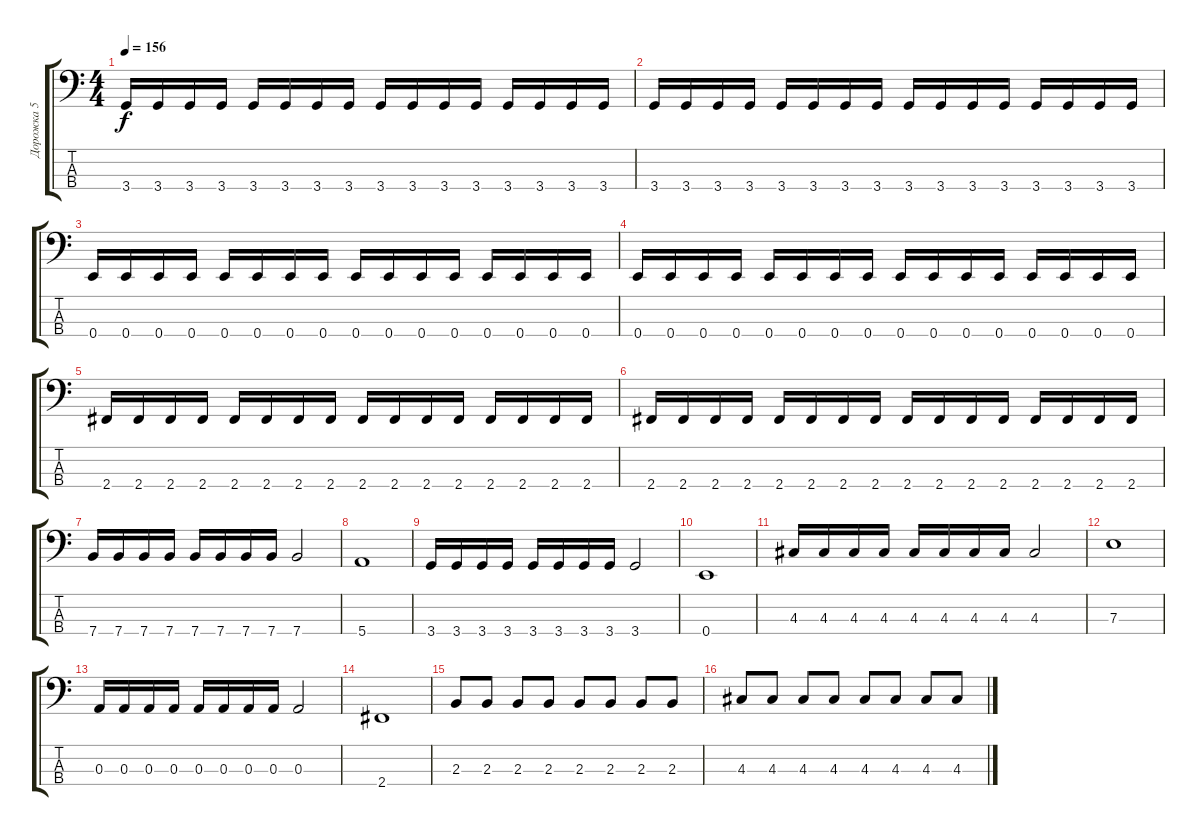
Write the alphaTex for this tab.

\track ("Дорожка 5" "Дорожка 5") {instrument electricbassfinger}
\staff {score tabs}
\tuning (G2 D2 A1 E1) {hide}
\ts (4 4)
\tempo 156
\clef f4
\ks c
3.4.16{dy f} 3.4.16 3.4.16 3.4.16 3.4.16 3.4.16 3.4.16 3.4.16 3.4.16 3.4.16 3.4.16 3.4.16 3.4.16 3.4.16 3.4.16 3.4.16 |
3.4.16 3.4.16 3.4.16 3.4.16 3.4.16 3.4.16 3.4.16 3.4.16 3.4.16 3.4.16 3.4.16 3.4.16 3.4.16 3.4.16 3.4.16 3.4.16 |
0.4.16 0.4.16 0.4.16 0.4.16 0.4.16 0.4.16 0.4.16 0.4.16 0.4.16 0.4.16 0.4.16 0.4.16 0.4.16 0.4.16 0.4.16 0.4.16 |
0.4.16 0.4.16 0.4.16 0.4.16 0.4.16 0.4.16 0.4.16 0.4.16 0.4.16 0.4.16 0.4.16 0.4.16 0.4.16 0.4.16 0.4.16 0.4.16 |
2.4.16 2.4.16 2.4.16 2.4.16 2.4.16 2.4.16 2.4.16 2.4.16 2.4.16 2.4.16 2.4.16 2.4.16 2.4.16 2.4.16 2.4.16 2.4.16 |
2.4.16 2.4.16 2.4.16 2.4.16 2.4.16 2.4.16 2.4.16 2.4.16 2.4.16 2.4.16 2.4.16 2.4.16 2.4.16 2.4.16 2.4.16 2.4.16 |
7.4.16 7.4.16 7.4.16 7.4.16 7.4.16 7.4.16 7.4.16 7.4.16 7.4.2 |
5.4.1 |
3.4.16 3.4.16 3.4.16 3.4.16 3.4.16 3.4.16 3.4.16 3.4.16 3.4.2 |
0.4.1 |
4.3.16 4.3.16 4.3.16 4.3.16 4.3.16 4.3.16 4.3.16 4.3.16 4.3.2 |
7.3.1 |
0.3.16 0.3.16 0.3.16 0.3.16 0.3.16 0.3.16 0.3.16 0.3.16 0.3.2 |
2.4.1 |
2.3.8 2.3.8 2.3.8 2.3.8 2.3.8 2.3.8 2.3.8 2.3.8 |
4.3.8 4.3.8 4.3.8 4.3.8 4.3.8 4.3.8 4.3.8 4.3.8
